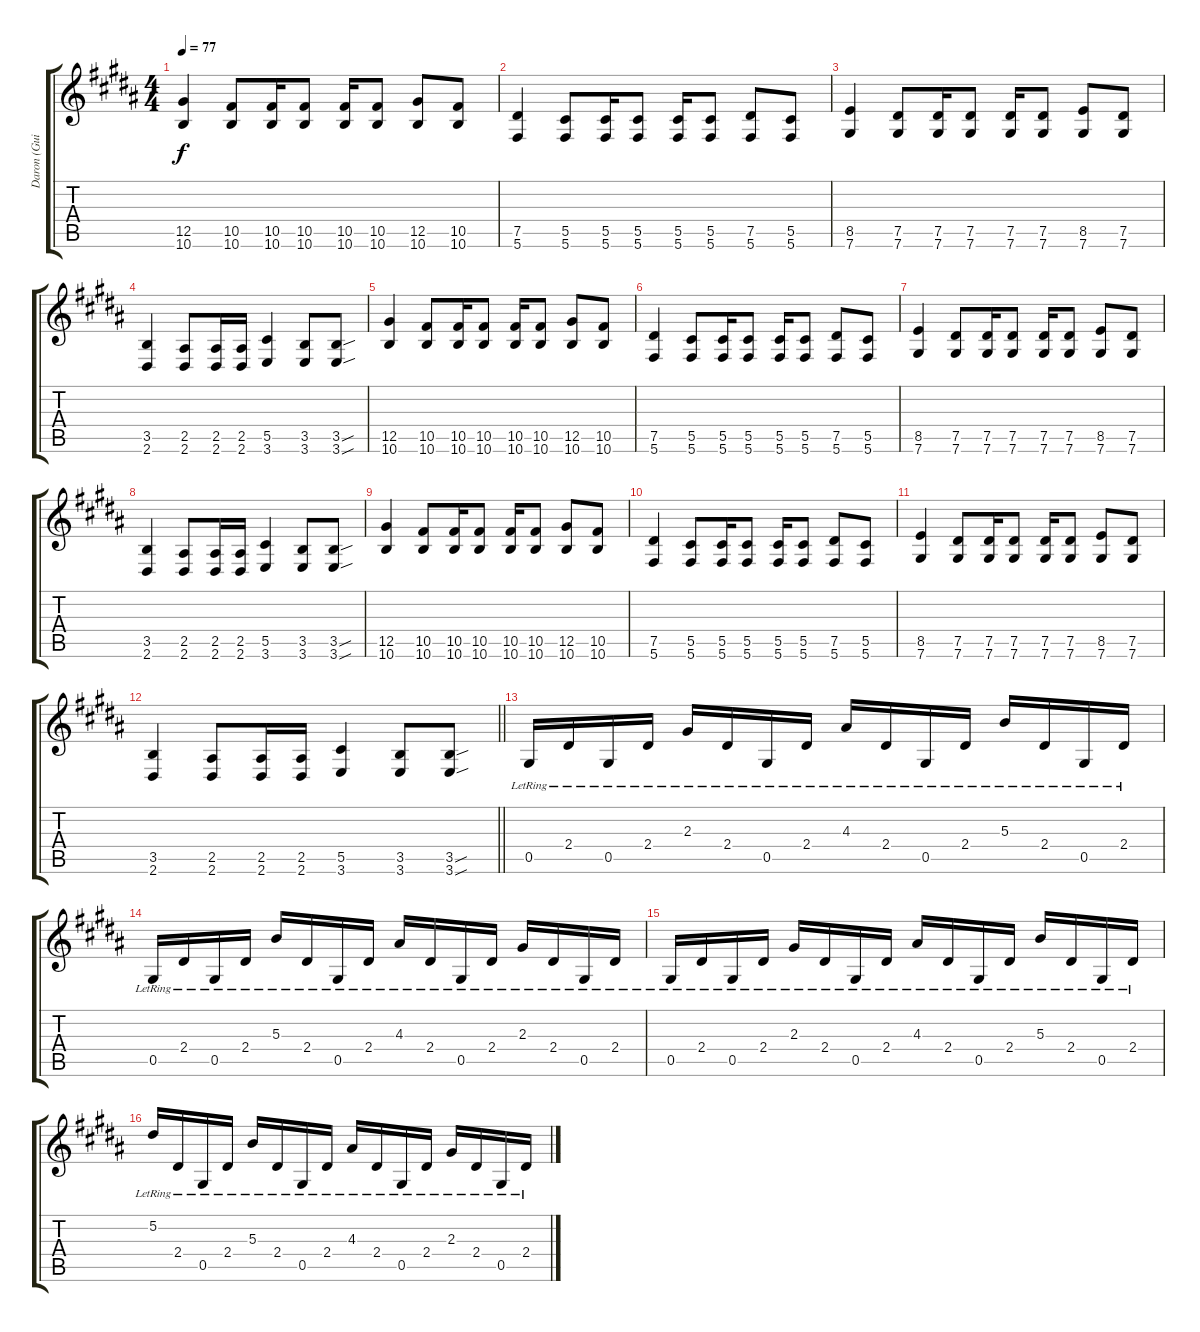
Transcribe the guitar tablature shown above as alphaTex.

\track ("Daron (Guitar)" "Daron (Gui") {instrument electricguitarjazz}
\staff {score tabs}
\tuning (Eb4 Bb3 Gb3 Db3 Ab2 Db2) {hide}
\ts (4 4)
\tempo 77
\clef g2
\ks g#minor
(12.5 10.6).4{dy f} (10.5 10.6).8 (10.5 10.6).16 (10.5 10.6).8 (10.5 10.6).16 (10.5 10.6).8 (12.5 10.6).8 (10.5 10.6).8 |
(7.5 5.6).4 (5.5 5.6).8 (5.5 5.6).16 (5.5 5.6).8 (5.5 5.6).16 (5.5 5.6).8 (7.5 5.6).8 (5.5 5.6).8 |
(8.5 7.6).4 (7.5 7.6).8 (7.5 7.6).16 (7.5 7.6).8 (7.5 7.6).16 (7.5 7.6).8 (8.5 7.6).8 (7.5 7.6).8 |
(3.5 2.6).4 (2.5 2.6).8 (2.5 2.6).16 (2.5 2.6).16 (5.5 3.6).4 (3.5 3.6).8 (3.5{sou} 3.6{sou}).8 |
(12.5 10.6).4 (10.5 10.6).8 (10.5 10.6).16 (10.5 10.6).8 (10.5 10.6).16 (10.5 10.6).8 (12.5 10.6).8 (10.5 10.6).8 |
(7.5 5.6).4 (5.5 5.6).8 (5.5 5.6).16 (5.5 5.6).8 (5.5 5.6).16 (5.5 5.6).8 (7.5 5.6).8 (5.5 5.6).8 |
(8.5 7.6).4 (7.5 7.6).8 (7.5 7.6).16 (7.5 7.6).8 (7.5 7.6).16 (7.5 7.6).8 (8.5 7.6).8 (7.5 7.6).8 |
(3.5 2.6).4 (2.5 2.6).8 (2.5 2.6).16 (2.5 2.6).16 (5.5 3.6).4 (3.5 3.6).8 (3.5{sou} 3.6{sou}).8 |
(12.5 10.6).4 (10.5 10.6).8 (10.5 10.6).16 (10.5 10.6).8 (10.5 10.6).16 (10.5 10.6).8 (12.5 10.6).8 (10.5 10.6).8 |
(7.5 5.6).4 (5.5 5.6).8 (5.5 5.6).16 (5.5 5.6).8 (5.5 5.6).16 (5.5 5.6).8 (7.5 5.6).8 (5.5 5.6).8 |
(8.5 7.6).4 (7.5 7.6).8 (7.5 7.6).16 (7.5 7.6).8 (7.5 7.6).16 (7.5 7.6).8 (8.5 7.6).8 (7.5 7.6).8 |
\barLineRight lightlight
(3.5 2.6).4 (2.5 2.6).8 (2.5 2.6).16 (2.5 2.6).16 (5.5 3.6).4 (3.5 3.6).8 (3.5{sou} 3.6{sou}).8 |
\ks b
0.5{lr}.16{volume 10} 2.4{lr}.16 0.5{lr}.16 2.4{lr}.16 2.3{lr}.16 2.4{lr}.16 0.5{lr}.16 2.4{lr}.16 4.3{lr}.16 2.4{lr}.16 0.5{lr}.16 2.4{lr}.16 5.3{lr}.16 2.4{lr}.16 0.5{lr}.16 2.4{lr}.16 |
0.5{lr}.16 2.4{lr}.16 0.5{lr}.16 2.4{lr}.16 5.3{lr}.16 2.4{lr}.16 0.5{lr}.16 2.4{lr}.16 4.3{lr}.16 2.4{lr}.16 0.5{lr}.16 2.4{lr}.16 2.3{lr}.16 2.4{lr}.16 0.5{lr}.16 2.4{lr}.16 |
0.5{lr}.16 2.4{lr}.16 0.5{lr}.16 2.4{lr}.16 2.3{lr}.16 2.4{lr}.16 0.5{lr}.16 2.4{lr}.16 4.3{lr}.16 2.4{lr}.16 0.5{lr}.16 2.4{lr}.16 5.3{lr}.16 2.4{lr}.16 0.5{lr}.16 2.4{lr}.16 |
5.2{lr}.16 2.4{lr}.16 0.5{lr}.16 2.4{lr}.16 5.3{lr}.16 2.4{lr}.16 0.5{lr}.16 2.4{lr}.16 4.3{lr}.16 2.4{lr}.16 0.5{lr}.16 2.4{lr}.16 2.3{lr}.16 2.4{lr}.16 0.5{lr}.16 2.4{lr}.16
